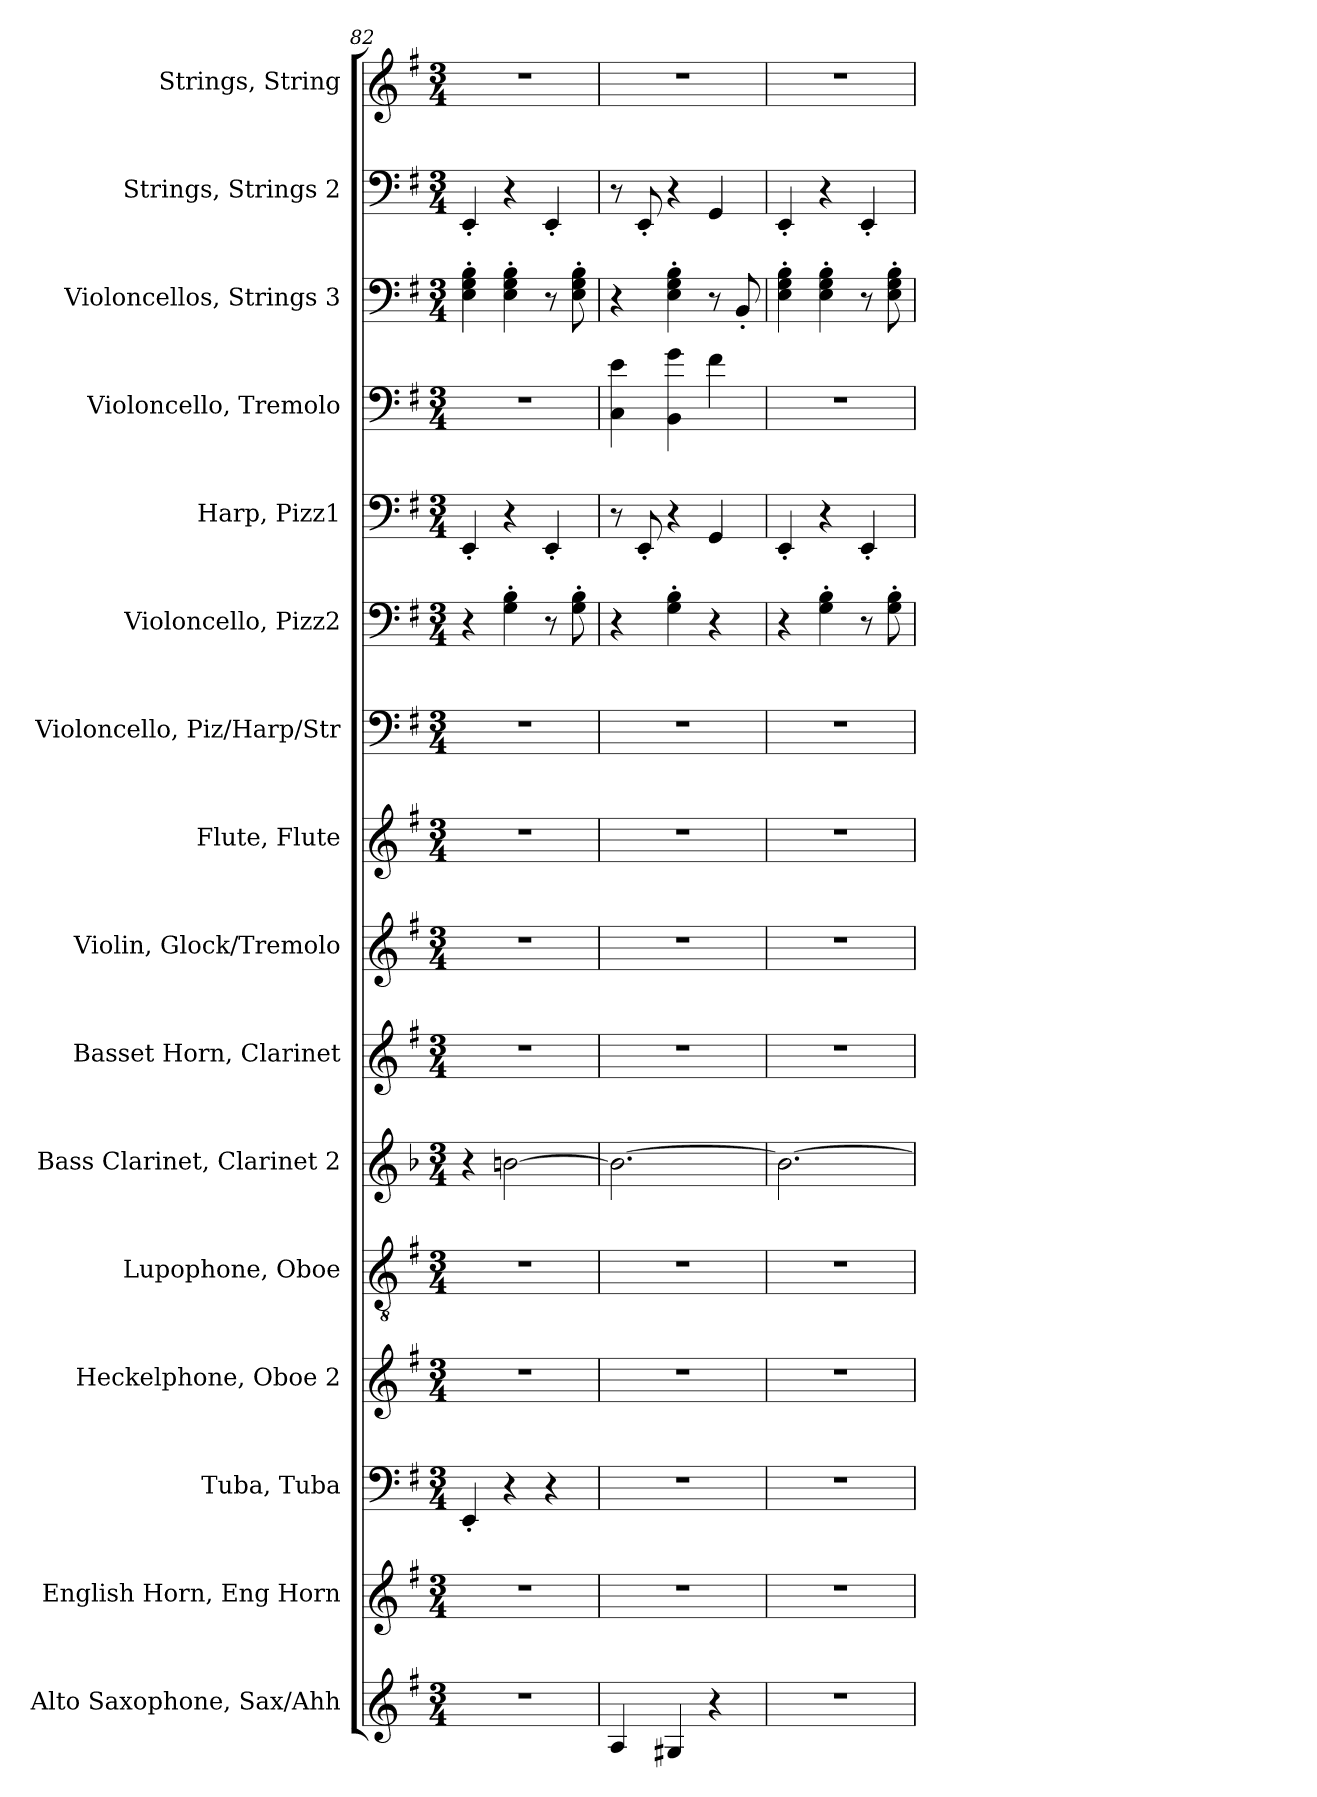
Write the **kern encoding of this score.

**kern	**kern	**kern	**kern	**kern	**kern	**kern	**kern	**kern	**kern	**kern	**kern	**kern	**kern	**kern	**kern
*part16	*part15	*part14	*part13	*part12	*part11	*part10	*part9	*part8	*part7	*part6	*part5	*part4	*part3	*part2	*part1
*staff16	*staff15	*staff14	*staff13	*staff12	*staff11	*staff10	*staff9	*staff8	*staff7	*staff6	*staff5	*staff4	*staff3	*staff2	*staff1
*I"Alto Saxophone, Sax/Ahh	*I"English Horn, Eng Horn	*I"Tuba, Tuba	*I"Heckelphone, Oboe 2	*I"Lupophone, Oboe	*I"Bass Clarinet, Clarinet 2	*I"Basset Horn, Clarinet	*I"Violin, Glock/Tremolo	*I"Flute, Flute	*I"Violoncello, Piz/Harp/Str	*I"Violoncello, Pizz2	*I"Harp, Pizz1	*I"Violoncello, Tremolo	*I"Violoncellos, Strings 3	*I"Strings, Strings 2	*I"Strings, String
*I'A. Sax.	*I'E. Hn.	*I'Tba.	*I'Hph.	*I'Lph.	*I'B. Cl.	*I'Ba. Hn.	*I'Vln.	*I'Fl.	*I'Vc.	*I'Vc.	*I'Hrp.	*I'Vc.	*I'Vcs.	*I'St.	*I'St.
*clefG2	*clefG2	*clefF4	*clefG2	*clefGv2	*clefG2	*clefG2	*clefG2	*clefG2	*clefF4	*clefF4	*clefF4	*clefF4	*clefF4	*clefF4	*clefG2
*ITrd5c9	*ITrd4c7	*	*ITrd7c12	*ITrd7c12	*ITrd8c14	*ITrd4c7	*	*	*	*	*	*	*	*	*
*k[b-e-]	*k[]	*k[f#]	*k[f#]	*k[f#]	*k[b-]	*k[]	*k[f#]	*k[f#]	*k[f#]	*k[f#]	*k[f#]	*k[f#]	*k[f#]	*k[f#]	*k[f#]
*M3/4	*M3/4	*M3/4	*M3/4	*M3/4	*M3/4	*M3/4	*M3/4	*M3/4	*M3/4	*M3/4	*M3/4	*M3/4	*M3/4	*M3/4	*M3/4
=82	=82	=82	=82	=82	=82	=82	=82	=82	=82	=82	=82	=82	=82	=82	=82
2.r	2.r	4EE'/	2.r	2.r	4r	2.r	2.r	2.r	2.r	4r	4EE'/	2.r	4E\' 4G\' 4B\'	4EE'/	2.r
.	.	4r	.	.	[2Bn\	.	.	.	.	4G\' 4B\'	4r	.	4E\' 4G\' 4B\'	4r	.
.	.	4r	.	.	.	.	.	.	.	8r	4EE'/	.	8r	4EE'/	.
.	.	.	.	.	.	.	.	.	.	8G\' 8B\'	.	.	8E\' 8G\' 8B\'	.	.
=83	=83	=83	=83	=83	=83	=83	=83	=83	=83	=83	=83	=83	=83	=83	=83
4C/	2.r	2.r	2.r	2.r	2.B\_	2.r	2.r	2.r	2.r	4r	8r	4C\ 4e\	4r	8r	2.r
.	.	.	.	.	.	.	.	.	.	.	8EE'/	.	.	8EE'/	.
4BBn/	.	.	.	.	.	.	.	.	.	4G\' 4B\'	4r	4BB\ 4g\	4E\' 4G\' 4B\'	4r	.
4r	.	.	.	.	.	.	.	.	.	4r	4GG/	4f#\	8r	4GG/	.
.	.	.	.	.	.	.	.	.	.	.	.	.	8BB'/	.	.
=84	=84	=84	=84	=84	=84	=84	=84	=84	=84	=84	=84	=84	=84	=84	=84
2.r	2.r	2.r	2.r	2.r	2.B\_	2.r	2.r	2.r	2.r	4r	4EE'/	2.r	4E\' 4G\' 4B\'	4EE'/	2.r
.	.	.	.	.	.	.	.	.	.	4G\' 4B\'	4r	.	4E\' 4G\' 4B\'	4r	.
.	.	.	.	.	.	.	.	.	.	8r	4EE'/	.	8r	4EE'/	.
.	.	.	.	.	.	.	.	.	.	8G\' 8B\'	.	.	8E\' 8G\' 8B\'	.	.
=	=	=	=	=	=	=	=	=	=	=	=	=	=	=	=
*-	*-	*-	*-	*-	*-	*-	*-	*-	*-	*-	*-	*-	*-	*-	*-
